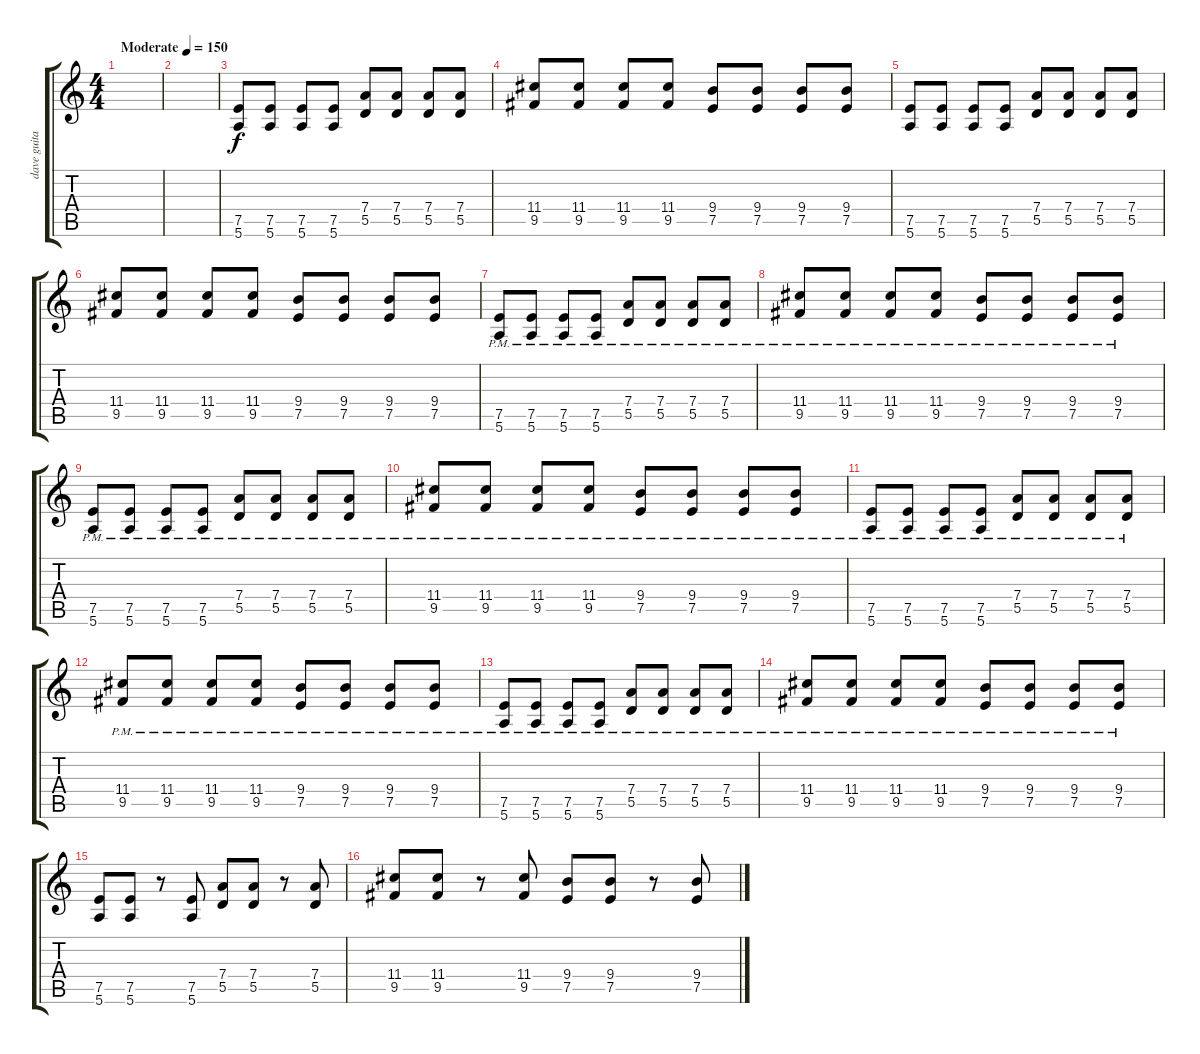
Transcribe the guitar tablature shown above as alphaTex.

\track ("dave guitar 2" "dave guita") {instrument distortionguitar}
\staff {score tabs}
\tuning (E4 B3 G3 D3 A2 E2) {hide}
\ts (4 4)
\tempo (150 "Moderate")
\clef g2
\ks c
|
|
(7.5 5.6).8 (7.5 5.6).8 (7.5 5.6).8 (7.5 5.6).8 (7.4 5.5).8 (7.4 5.5).8 (7.4 5.5).8 (7.4 5.5).8 |
(11.4 9.5).8 (11.4 9.5).8 (11.4 9.5).8 (11.4 9.5).8 (9.4 7.5).8 (9.4 7.5).8 (9.4 7.5).8 (9.4 7.5).8 |
(7.5 5.6).8 (7.5 5.6).8 (7.5 5.6).8 (7.5 5.6).8 (7.4 5.5).8 (7.4 5.5).8 (7.4 5.5).8 (7.4 5.5).8 |
(11.4 9.5).8 (11.4 9.5).8 (11.4 9.5).8 (11.4 9.5).8 (9.4 7.5).8 (9.4 7.5).8 (9.4 7.5).8 (9.4 7.5).8 |
(7.5{pm} 5.6{pm}).8 (7.5{pm} 5.6{pm}).8 (7.5{pm} 5.6{pm}).8 (7.5{pm} 5.6{pm}).8 (7.4{pm} 5.5{pm}).8 (7.4{pm} 5.5{pm}).8 (7.4{pm} 5.5{pm}).8 (7.4{pm} 5.5{pm}).8 |
(11.4{pm} 9.5{pm}).8 (11.4{pm} 9.5{pm}).8 (11.4{pm} 9.5{pm}).8 (11.4{pm} 9.5{pm}).8 (9.4{pm} 7.5{pm}).8 (9.4{pm} 7.5{pm}).8 (9.4{pm} 7.5{pm}).8 (9.4{pm} 7.5{pm}).8 |
(7.5{pm} 5.6{pm}).8 (7.5{pm} 5.6{pm}).8 (7.5{pm} 5.6{pm}).8 (7.5{pm} 5.6{pm}).8 (7.4{pm} 5.5{pm}).8 (7.4{pm} 5.5{pm}).8 (7.4{pm} 5.5{pm}).8 (7.4{pm} 5.5{pm}).8 |
(11.4{pm} 9.5{pm}).8 (11.4{pm} 9.5{pm}).8 (11.4{pm} 9.5{pm}).8 (11.4{pm} 9.5{pm}).8 (9.4{pm} 7.5{pm}).8 (9.4{pm} 7.5{pm}).8 (9.4{pm} 7.5{pm}).8 (9.4{pm} 7.5{pm}).8 |
(7.5{pm} 5.6{pm}).8 (7.5{pm} 5.6{pm}).8 (7.5{pm} 5.6{pm}).8 (7.5{pm} 5.6{pm}).8 (7.4{pm} 5.5{pm}).8 (7.4{pm} 5.5{pm}).8 (7.4{pm} 5.5{pm}).8 (7.4{pm} 5.5{pm}).8 |
(11.4{pm} 9.5{pm}).8 (11.4{pm} 9.5{pm}).8 (11.4{pm} 9.5{pm}).8 (11.4{pm} 9.5{pm}).8 (9.4{pm} 7.5{pm}).8 (9.4{pm} 7.5{pm}).8 (9.4{pm} 7.5{pm}).8 (9.4{pm} 7.5{pm}).8 |
(7.5{pm} 5.6{pm}).8 (7.5{pm} 5.6{pm}).8 (7.5{pm} 5.6{pm}).8 (7.5{pm} 5.6{pm}).8 (7.4{pm} 5.5{pm}).8 (7.4{pm} 5.5{pm}).8 (7.4{pm} 5.5{pm}).8 (7.4{pm} 5.5{pm}).8 |
(11.4{pm} 9.5{pm}).8 (11.4{pm} 9.5{pm}).8 (11.4{pm} 9.5{pm}).8 (11.4{pm} 9.5{pm}).8 (9.4{pm} 7.5{pm}).8 (9.4{pm} 7.5{pm}).8 (9.4{pm} 7.5{pm}).8 (9.4{pm} 7.5{pm}).8 |
(7.5 5.6).8 (7.5 5.6).8 r.8 (7.5 5.6).8 (7.4 5.5).8 (7.4 5.5).8 r.8 (7.4 5.5).8 |
(11.4 9.5).8 (11.4 9.5).8 r.8 (11.4 9.5).8 (9.4 7.5).8 (9.4 7.5).8 r.8 (9.4 7.5).8
